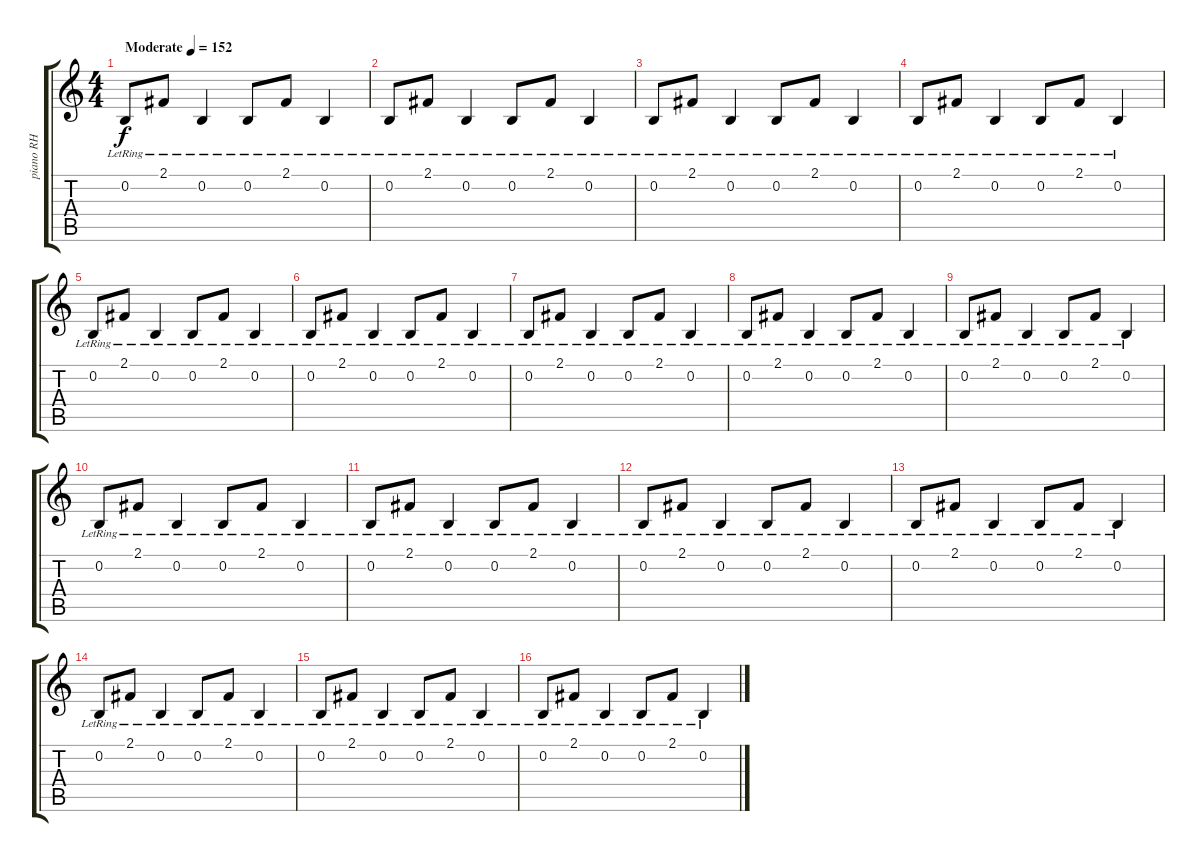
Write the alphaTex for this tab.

\track ("piano RH" "piano RH") {instrument acousticgrandpiano}
\staff {score tabs}
\tuning (E4 B3 G3 D3 A2 E2) {hide}
\ts (4 4)
\tempo (152 "Moderate")
\clef g2
\ks c
0.2{lr}.8{dy f instrument acousticgrandpiano} 2.1{lr}.8 0.2{lr}.4 0.2{lr}.8 2.1{lr}.8 0.2{lr}.4 |
0.2{lr}.8 2.1{lr}.8 0.2{lr}.4 0.2{lr}.8 2.1{lr}.8 0.2{lr}.4 |
0.2{lr}.8 2.1{lr}.8 0.2{lr}.4 0.2{lr}.8 2.1{lr}.8 0.2{lr}.4 |
0.2{lr}.8 2.1{lr}.8 0.2{lr}.4 0.2{lr}.8 2.1{lr}.8 0.2{lr}.4 |
0.2{lr}.8 2.1{lr}.8 0.2{lr}.4 0.2{lr}.8 2.1{lr}.8 0.2{lr}.4 |
0.2{lr}.8 2.1{lr}.8 0.2{lr}.4 0.2{lr}.8 2.1{lr}.8 0.2{lr}.4 |
0.2{lr}.8 2.1{lr}.8 0.2{lr}.4 0.2{lr}.8 2.1{lr}.8 0.2{lr}.4 |
0.2{lr}.8 2.1{lr}.8 0.2{lr}.4 0.2{lr}.8 2.1{lr}.8 0.2{lr}.4 |
0.2{lr}.8 2.1{lr}.8 0.2{lr}.4 0.2{lr}.8 2.1{lr}.8 0.2{lr}.4 |
0.2{lr}.8 2.1{lr}.8 0.2{lr}.4 0.2{lr}.8 2.1{lr}.8 0.2{lr}.4 |
0.2{lr}.8 2.1{lr}.8 0.2{lr}.4 0.2{lr}.8 2.1{lr}.8 0.2{lr}.4 |
0.2{lr}.8 2.1{lr}.8 0.2{lr}.4 0.2{lr}.8 2.1{lr}.8 0.2{lr}.4 |
0.2{lr}.8 2.1{lr}.8 0.2{lr}.4 0.2{lr}.8 2.1{lr}.8 0.2{lr}.4 |
0.2{lr}.8 2.1{lr}.8 0.2{lr}.4 0.2{lr}.8 2.1{lr}.8 0.2{lr}.4 |
0.2{lr}.8 2.1{lr}.8 0.2{lr}.4 0.2{lr}.8 2.1{lr}.8 0.2{lr}.4 |
0.2{lr}.8 2.1{lr}.8 0.2{lr}.4 0.2{lr}.8 2.1{lr}.8 0.2{lr}.4
